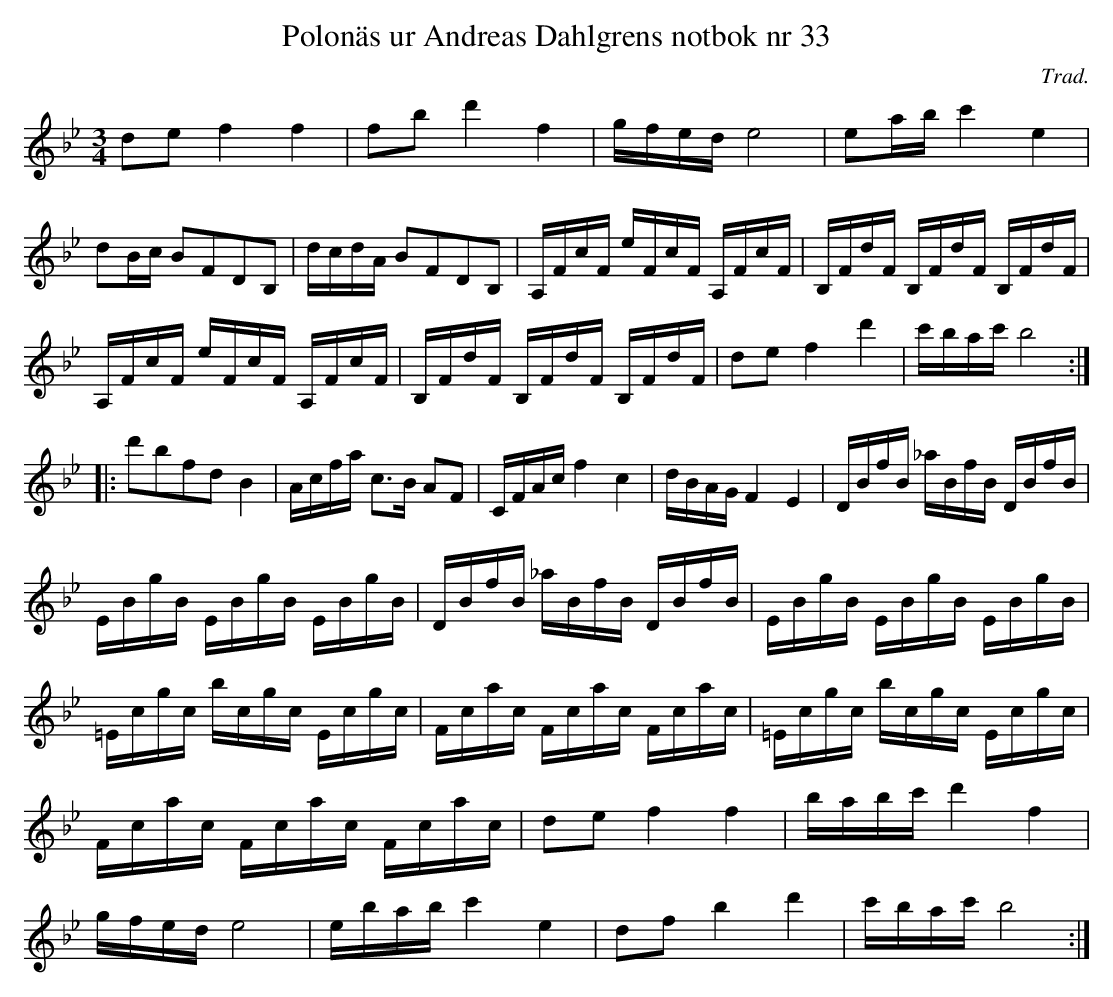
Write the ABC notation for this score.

X:1
T:Polonäs ur Andreas Dahlgrens notbok nr 33
C:Trad.
M:3/4
L:1/16
K:Bb
d2e2 f4f4|f2b2 d'4 f4|gfed e8|e2ab c'4 e4|
d2Bc B2F2D2B,2|dcdA B2F2D2B,2|A,FcF eFcF A,FcF|B,FdF B,FdF B,FdF|
A,FcF eFcF A,FcF|B,FdF B,FdF B,FdF|d2e2 f4d'4|c'bac' b8:|
|:d'2b2f2d2 B4|Acfa c3B A2F2|CFAc f4c4|dBAG F4 E4|DBfB _aBfB DBfB|
EBgB EBgB EBgB|DBfB _aBfB DBfB|EBgB EBgB EBgB|
=Ecgc bcgc Ecgc|Fcac Fcac Fcac|=Ecgc bcgc Ecgc|
Fcac Fcac Fcac|d2e2 f4 f4|babc' d'4 f4|
gfed e8|ebab c'4 e4|d2f2 b4d'4|c'bac' b8:|
